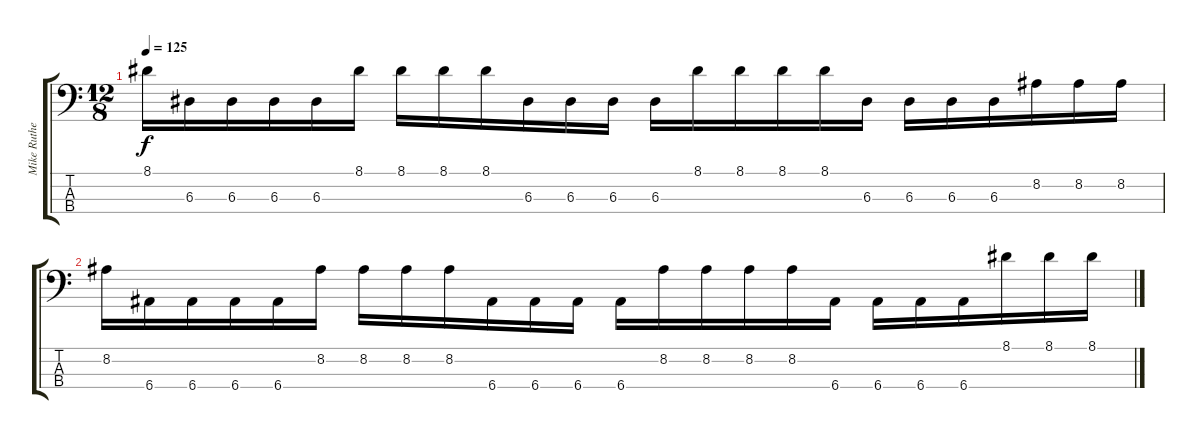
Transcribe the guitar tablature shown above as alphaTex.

\track ("Mike Rutherford (bass)" "Mike Ruthe") {instrument electricbassfinger}
\staff {score tabs}
\tuning (G2 D2 A1 E1) {hide}
\ts (12 8)
\tempo 125
\clef f4
\ks c
8.1.16{dy f volume 3} 6.3.16 6.3.16 6.3.16 6.3.16 8.1.16 8.1.16 8.1.16 8.1.16 6.3.16 6.3.16 6.3.16 6.3.16 8.1.16 8.1.16 8.1.16 8.1.16 6.3.16 6.3.16 6.3.16 6.3.16 8.2.16 8.2.16 8.2.16 |
8.2.16{volume 0} 6.4.16 6.4.16 6.4.16 6.4.16 8.2.16 8.2.16 8.2.16 8.2.16 6.4.16 6.4.16 6.4.16 6.4.16 8.2.16 8.2.16 8.2.16 8.2.16 6.4.16 6.4.16 6.4.16 6.4.16 8.1.16 8.1.16 8.1.16
